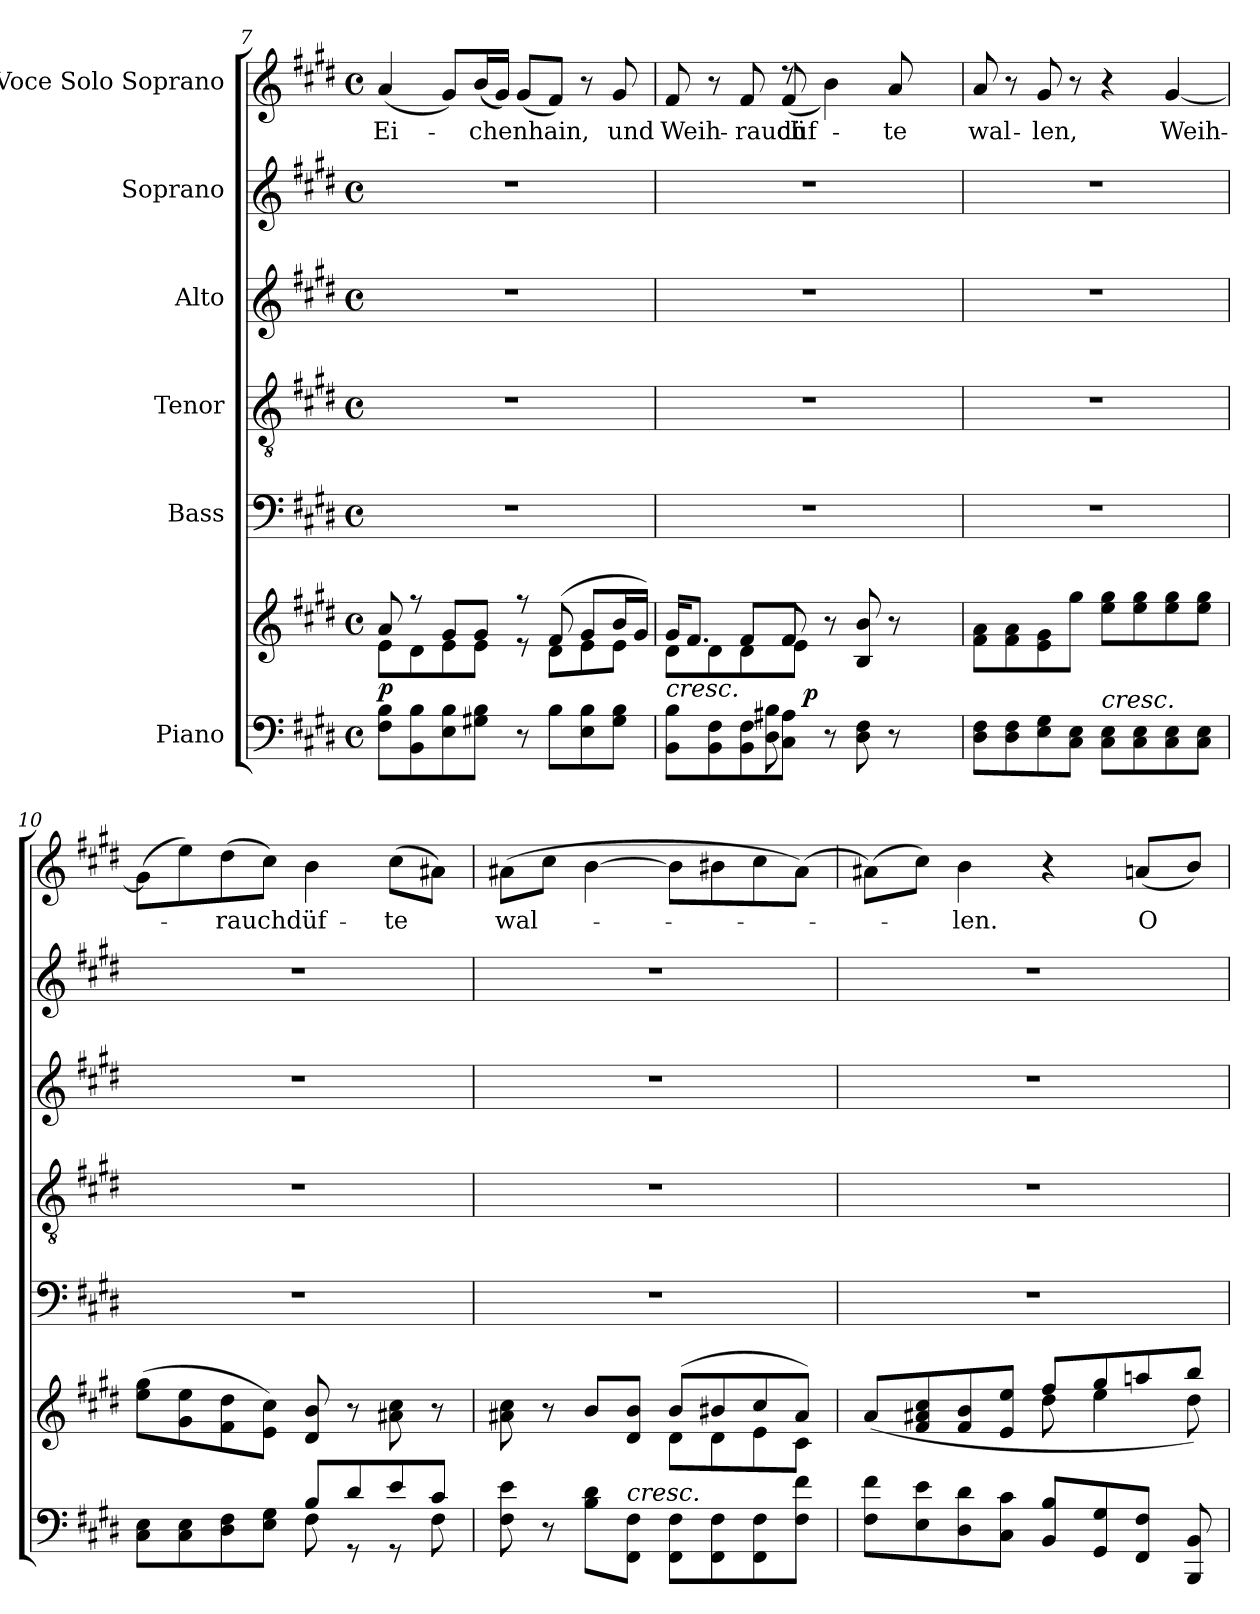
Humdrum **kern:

**kern	**kern	**dynam	**kern	**kern	**kern	**kern	**kern	**text
*part6	*part6	*part6	*part5	*part4	*part3	*part2	*part1	*part1
*staff7	*staff6	*staff6/7	*staff5	*staff4	*staff3	*staff2	*staff1	*staff1
*I"Piano	*	*	*I"Bass	*I"Tenor	*I"Alto	*I"Soprano	*I"Voce Solo  Soprano	*
!!LO:LB:g=z
*clefF4	*clefG2	*	*clefF4	*clefGv2	*clefG2	*clefG2	*clefG2	*
*k[f#c#g#d#]	*k[f#c#g#d#]	*	*k[f#c#g#d#]	*k[f#c#g#d#]	*k[f#c#g#d#]	*k[f#c#g#d#]	*k[f#c#g#d#]	*
*E:	*E:	*	*E:	*E:	*E:	*E:	*E:	*
*M4/4	*M4/4	*	*M4/4	*M4/4	*M4/4	*M4/4	*M4/4	*
*met(c)	*met(c)	*	*met(c)	*met(c)	*met(c)	*met(c)	*met(c)	*
=7	=7	=7	=7	=7	=7	=7	=7	=7
*	*^	*	*	*	*	*	*	*
!	!	!	!LO:DY:a=2	!	!	!	!	!	!LO:LY:b:cj
8B\ 8F#\L	8a/	8e\L	p	1r	1r	1r	1r	(<4a/	Ei-
8B\ 8BB\	8rff	8d#\	.	.	.	.	.	.	.
8E\ 8B\	8g#/L	8e\	.	.	.	.	.	8g#/L)	.
!	!	!	!	!	!	!	!	!	!LO:LY:b
8B\ 8G#X\J	8g#/J	8e\J	.	.	.	.	.	(<16b/	-chenhain,
.	.	.	.	.	.	.	.	16g#/J)	.
8r	8rff	8re	.	.	.	.	.	(<8g#/L	.
8B\L	(>8f#/	8d#\L	.	.	.	.	.	8f#/J)	.
8E\ 8B\	8g#/L	8e\	.	.	.	.	.	8r	.
!	!	!	!	!	!	!	!	!	!LO:LY:b:cj
8G#\ 8B\J	16b/	8e\J	.	.	.	.	.	8g#/	und
.	16g#/J)	.	.	.	.	.	.	.	.
=8	=8	=8	=8	=8	=8	=8	=8	=8	=8
*^	*	*^	*	*	*	*	*	*	*
!LO:TX:a:i:t=cresc.	!	!	!	!	!	!	!	!	!	!	!
!	!	!	!	!	!	!	!	!	!	!	!LO:LY:b:cj
*	*^	*	*	*	*	*	*	*	*	*^	*
8B\ 8BB\L	4.ryy	4..ryy	16g#/L	8d#\L	4.ryy	.	1r	1r	1r	1r	8f#/	4.ryy	Weih-
.	.	.	8.f#/J	.	.	.	.	.	.	.	.	.	.
8BB\ 8F#\	.	.	.	8d#\	.	.	.	.	.	.	8r	.	.
!	!	!	!	!	!	!	!	!	!	!	!	!	!LO:LY:b:cj
8BB\ 8F#\	.	.	8f#/L	8d#\	.	.	.	.	.	.	8f#/	.	-rauch-
!	!	!	!	!	!	!	!	!	!	!	!	!	!LO:LY:b
8C#\ 8A#X\J	8D#\ 8B\	.	8f#/J	8e\J	8f#/	.	.	.	.	.	8r	(>8f#/	-düf-
!	!	!	!	!	!	!LO:DY:a=2	!	!	!	!	!	!	!
.	.	2ryy	.	.	.	p	.	.	.	.	.	.	.
8r	8ryy	.	8r	8ryy	8ryy	.	.	.	.	.	4b\)	8ryy	.
8D#\ 8F#\	4.ryy	.	8b/ 8B/	4.ryy	4.ryy	.	.	.	.	.	.	4.ryy	.
!	!	!	!	!	!	!	!	!	!	!	!	!	!LO:LY:b:cj
8r	.	.	8r	.	.	.	.	.	.	.	8a/	.	-te
8ryy	.	.	8ryy	.	.	.	.	.	.	.	8ryy	.	.
.	.	16ryy	.	.	.	.	.	.	.	.	.	.	.
=9	=9	=9	=9	=9	=9	=9	=9	=9	=9	=9	=9	=9	=9
!	!	!	!	!	!	!	!	!	!	!	!	!	!LO:LY:b:cj
*v	*v	*v	*	*	*	*	*	*	*	*	*v	*v	*
*	*v	*v	*v	*	*	*	*	*	*	*
8D#\ 8F#\L	8a\ 8f#\L	.	1r	1r	1r	1r	8a/	wal-
8F#\ 8D#\	8f#\ 8a\	.	.	.	.	.	8r	.
!	!	!	!	!	!	!	!	!LO:LY:b:cj
8G#\ 8E\	8g#\ 8e\	.	.	.	.	.	8g#/	-len,
8E\ 8C#\J	8gg#\J	.	.	.	.	.	8r	.
!LO:TX:a:i:t=cresc.	!	!	!	!	!	!	!	!
8E\ 8C#\L	8ee\ 8gg#\L	.	.	.	.	.	4r	.
8E\ 8C#\	8ee\ 8gg#\	.	.	.	.	.	.	.
!	!	!	!	!	!	!	!	!LO:LY:b
8C#\ 8E\	8gg#\ 8ee\	.	.	.	.	.	[<4g#/	Weih-
8E\ 8C#\J	8gg#\ 8ee\J	.	.	.	.	.	.	.
=10	=10	=10	=10	=10	=10	=10	=10	=10
*^	*	*	*	*	*	*	*	*
2ryy	8C#\ 8E\L	(>8gg#\ 8ee\L	.	1r	1r	1r	1r	(>8g#\L]	.
.	8E\ 8C#\	8g#\ 8ee\	.	.	.	.	.	8ee\)	.
!	!	!	!	!	!	!	!	!	!LO:LY:b
.	8F#\ 8D#\	8dd#\ 8f#\	.	.	.	.	.	(>8dd#\	-rauchdüf-
.	8E\ 8G#\J	8cc#\ 8e\J)	.	.	.	.	.	8cc#\J)	.
8B/L	8F#\	8b/ 8d#/	.	.	.	.	.	4b\	.
8d#/	8rGG	8r	.	.	.	.	.	.	.
!	!	!	!	!	!	!	!	!	!LO:LY:b:cj
8e/	8rGG	8a#X\ 8cc#\	.	.	.	.	.	(>8cc#\L	-te
8c#/J	8F#\	8r	.	.	.	.	.	8a#X\J)	.
=11	=11	=11	=11	=11	=11	=11	=11	=11	=11
*	*	*^	*	*	*	*	*	*	*
!	!	!	!	!	!	!	!	!	!	!LO:LY:b
*v	*v	*	*	*	*	*	*	*	*	*
8F#\ 8e\	4ryy	8cc#\ 8a#X\	.	1r	1r	1r	1r	(>8a#X\L	wal-
8r	.	8r	.	.	.	.	.	8cc#\J	.
8d#\ 8B\L	8b/L	4ryy	.	.	.	.	.	[>4b\	.
!LO:TX:a:i:t=cresc.	!	!	!	!	!	!	!	!	!
8FF#\ 8F#\J	8d#/ 8b/J	.	.	.	.	.	.	.	.
8FF#\ 8F#\L	(>8b/L	8d#\L	.	.	.	.	.	8b\L]	.
8FF#\ 8F#\	8b#X/	8d#\	.	.	.	.	.	8b#X\	.
8FF#\ 8F#\	8cc#/	8e\	.	.	.	.	.	8cc#\	.
8f#\ 8F#\J	8a#/J)	8c#\J	.	.	.	.	.	(<8a#\J)	.
!!LO:LB:g=z
=12	=12	=12	=12	=12	=12	=12	=12	=12	=12
*	*	*	*	*	*	*	*	*^	*
8F#\ 8f#\L	(>8a/L	2ryy	.	1r	1r	1r	1r	(>8a#X\L)	64ryy	.
.	.	.	.	.	.	.	.	.	2ryy	.
8e\ 8E\	8cc#/ 8f#/ 8a#X/	.	.	.	.	.	.	8cc#\J)	.	.
!	!	!	!	!	!	!	!	!	!	!LO:LY:b:cj
8d#\ 8D#\	8f#/ 8b/	.	.	.	.	.	.	4b\	.	-len.
8c#\ 8C#\J	8ee/ 8e/J	.	.	.	.	.	.	.	.	.
8BB/ 8B/L	8ff#/L	8dd#\	.	.	.	.	.	4r	.	.
.	.	.	.	.	.	.	.	.	4ryy	.
8G#/ 8GG#/	8gg#/	4ee\	.	.	.	.	.	.	.	.
!	!	!	!	!	!	!	!	!	!	!LO:LY:b:cj
8FF#/ 8F#/J	8aan/	.	.	.	.	.	.	(<8an/L	.	O
.	.	.	.	.	.	.	.	.	8...ryy	.
8BB/ 8BBB/	8bb/J)	8dd#\	.	.	.	.	.	8b/J)	.	.
*	*v	*v	*	*	*	*	*	*v	*v	*
=	=	=	=	=	=	=	=	=
*-	*-	*-	*-	*-	*-	*-	*-	*-
